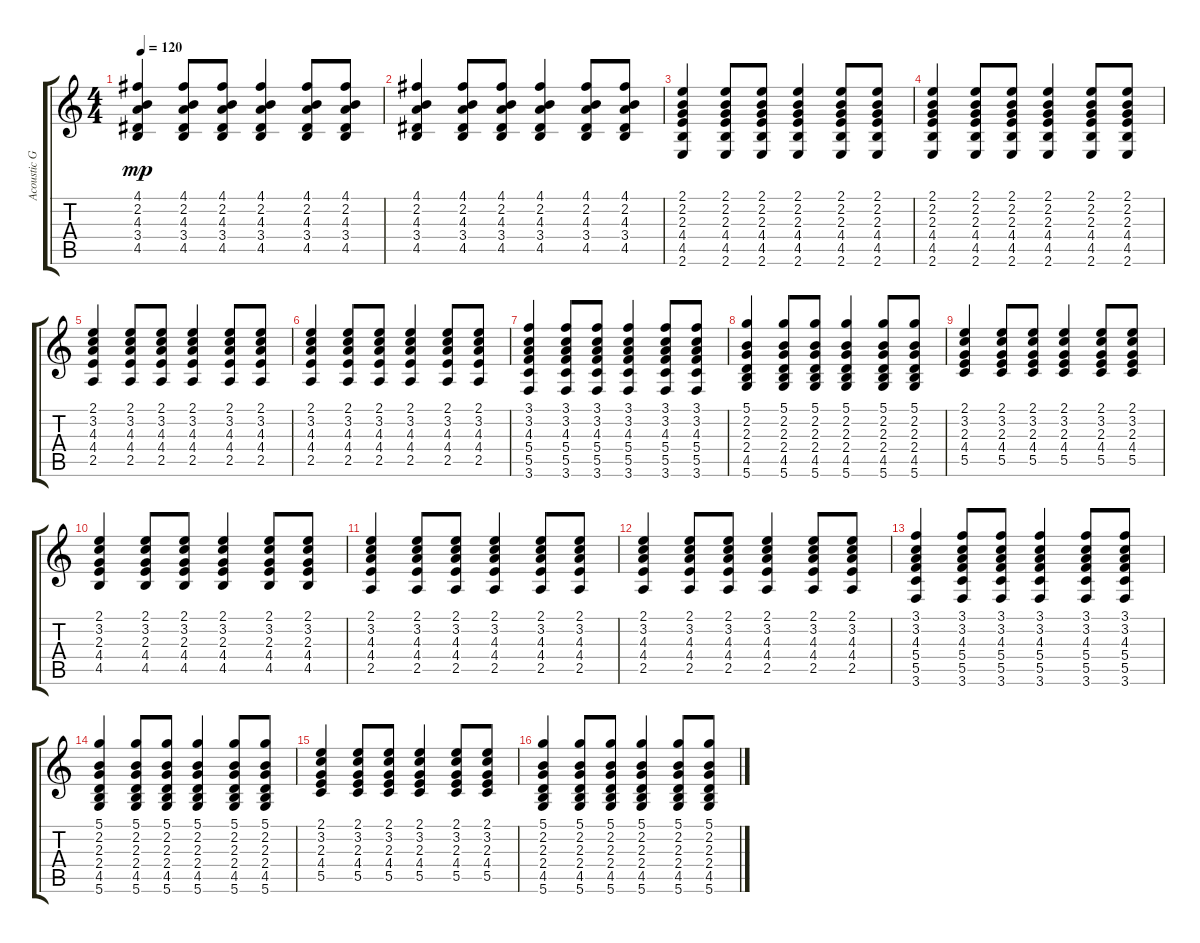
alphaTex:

\track ("Acoustic Guitar 2" "Acoustic G") {instrument acousticguitarsteel}
\staff {score tabs}
\tuning (D4 A3 F3 C3 G2 D2) {hide}
\ts (4 4)
\tempo 120
\clef g2
\ks c
(4.1 2.2 4.3 3.4 4.5).4{dy mp} (4.1 2.2 4.3 3.4 4.5).8 (4.1 2.2 4.3 3.4 4.5).8 (4.1 2.2 4.3 3.4 4.5).4 (4.1 2.2 4.3 3.4 4.5).8 (4.1 2.2 4.3 3.4 4.5).8 |
(4.1 2.2 4.3 3.4 4.5).4 (4.1 2.2 4.3 3.4 4.5).8 (4.1 2.2 4.3 3.4 4.5).8 (4.1 2.2 4.3 3.4 4.5).4 (4.1 2.2 4.3 3.4 4.5).8 (4.1 2.2 4.3 3.4 4.5).8 |
(2.1 2.2 2.3 4.4 4.5 2.6).4 (2.1 2.2 2.3 4.4 4.5 2.6).8 (2.1 2.2 2.3 4.4 4.5 2.6).8 (2.1 2.2 2.3 4.4 4.5 2.6).4 (2.1 2.2 2.3 4.4 4.5 2.6).8 (2.1 2.2 2.3 4.4 4.5 2.6).8 |
(2.1 2.2 2.3 4.4 4.5 2.6).4 (2.1 2.2 2.3 4.4 4.5 2.6).8 (2.1 2.2 2.3 4.4 4.5 2.6).8 (2.1 2.2 2.3 4.4 4.5 2.6).4 (2.1 2.2 2.3 4.4 4.5 2.6).8 (2.1 2.2 2.3 4.4 4.5 2.6).8 |
(2.1 3.2 4.3 4.4 2.5).4 (2.1 3.2 4.3 4.4 2.5).8 (2.1 3.2 4.3 4.4 2.5).8 (2.1 3.2 4.3 4.4 2.5).4 (2.1 3.2 4.3 4.4 2.5).8 (2.1 3.2 4.3 4.4 2.5).8 |
(2.1 3.2 4.3 4.4 2.5).4 (2.1 3.2 4.3 4.4 2.5).8 (2.1 3.2 4.3 4.4 2.5).8 (2.1 3.2 4.3 4.4 2.5).4 (2.1 3.2 4.3 4.4 2.5).8 (2.1 3.2 4.3 4.4 2.5).8 |
(3.1 3.2 4.3 5.4 5.5 3.6).4 (3.1 3.2 4.3 5.4 5.5 3.6).8 (3.1 3.2 4.3 5.4 5.5 3.6).8 (3.1 3.2 4.3 5.4 5.5 3.6).4 (3.1 3.2 4.3 5.4 5.5 3.6).8 (3.1 3.2 4.3 5.4 5.5 3.6).8 |
(5.1 2.2 2.3 2.4 4.5 5.6).4 (5.1 2.2 2.3 2.4 4.5 5.6).8 (5.1 2.2 2.3 2.4 4.5 5.6).8 (5.1 2.2 2.3 2.4 4.5 5.6).4 (5.1 2.2 2.3 2.4 4.5 5.6).8 (5.1 2.2 2.3 2.4 4.5 5.6).8 |
(2.1 3.2 2.3 4.4 5.5).4 (2.1 3.2 2.3 4.4 5.5).8 (2.1 3.2 2.3 4.4 5.5).8 (2.1 3.2 2.3 4.4 5.5).4 (2.1 3.2 2.3 4.4 5.5).8 (2.1 3.2 2.3 4.4 5.5).8 |
(2.1 3.2 2.3 4.4 4.5).4 (2.1 3.2 2.3 4.4 4.5).8 (2.1 3.2 2.3 4.4 4.5).8 (2.1 3.2 2.3 4.4 4.5).4 (2.1 3.2 2.3 4.4 4.5).8 (2.1 3.2 2.3 4.4 4.5).8 |
(2.1 3.2 4.3 4.4 2.5).4 (2.1 3.2 4.3 4.4 2.5).8 (2.1 3.2 4.3 4.4 2.5).8 (2.1 3.2 4.3 4.4 2.5).4 (2.1 3.2 4.3 4.4 2.5).8 (2.1 3.2 4.3 4.4 2.5).8 |
(2.1 3.2 4.3 4.4 2.5).4 (2.1 3.2 4.3 4.4 2.5).8 (2.1 3.2 4.3 4.4 2.5).8 (2.1 3.2 4.3 4.4 2.5).4 (2.1 3.2 4.3 4.4 2.5).8 (2.1 3.2 4.3 4.4 2.5).8 |
(3.1 3.2 4.3 5.4 5.5 3.6).4 (3.1 3.2 4.3 5.4 5.5 3.6).8 (3.1 3.2 4.3 5.4 5.5 3.6).8 (3.1 3.2 4.3 5.4 5.5 3.6).4 (3.1 3.2 4.3 5.4 5.5 3.6).8 (3.1 3.2 4.3 5.4 5.5 3.6).8 |
(5.1 2.2 2.3 2.4 4.5 5.6).4 (5.1 2.2 2.3 2.4 4.5 5.6).8 (5.1 2.2 2.3 2.4 4.5 5.6).8 (5.1 2.2 2.3 2.4 4.5 5.6).4 (5.1 2.2 2.3 2.4 4.5 5.6).8 (5.1 2.2 2.3 2.4 4.5 5.6).8 |
(2.1 3.2 2.3 4.4 5.5).4 (2.1 3.2 2.3 4.4 5.5).8 (2.1 3.2 2.3 4.4 5.5).8 (2.1 3.2 2.3 4.4 5.5).4 (2.1 3.2 2.3 4.4 5.5).8 (2.1 3.2 2.3 4.4 5.5).8 |
(5.1 2.2 2.3 2.4 4.5 5.6).4 (5.1 2.2 2.3 2.4 4.5 5.6).8 (5.1 2.2 2.3 2.4 4.5 5.6).8 (5.1 2.2 2.3 2.4 4.5 5.6).4 (5.1 2.2 2.3 2.4 4.5 5.6).8 (5.1 2.2 2.3 2.4 4.5 5.6).8
